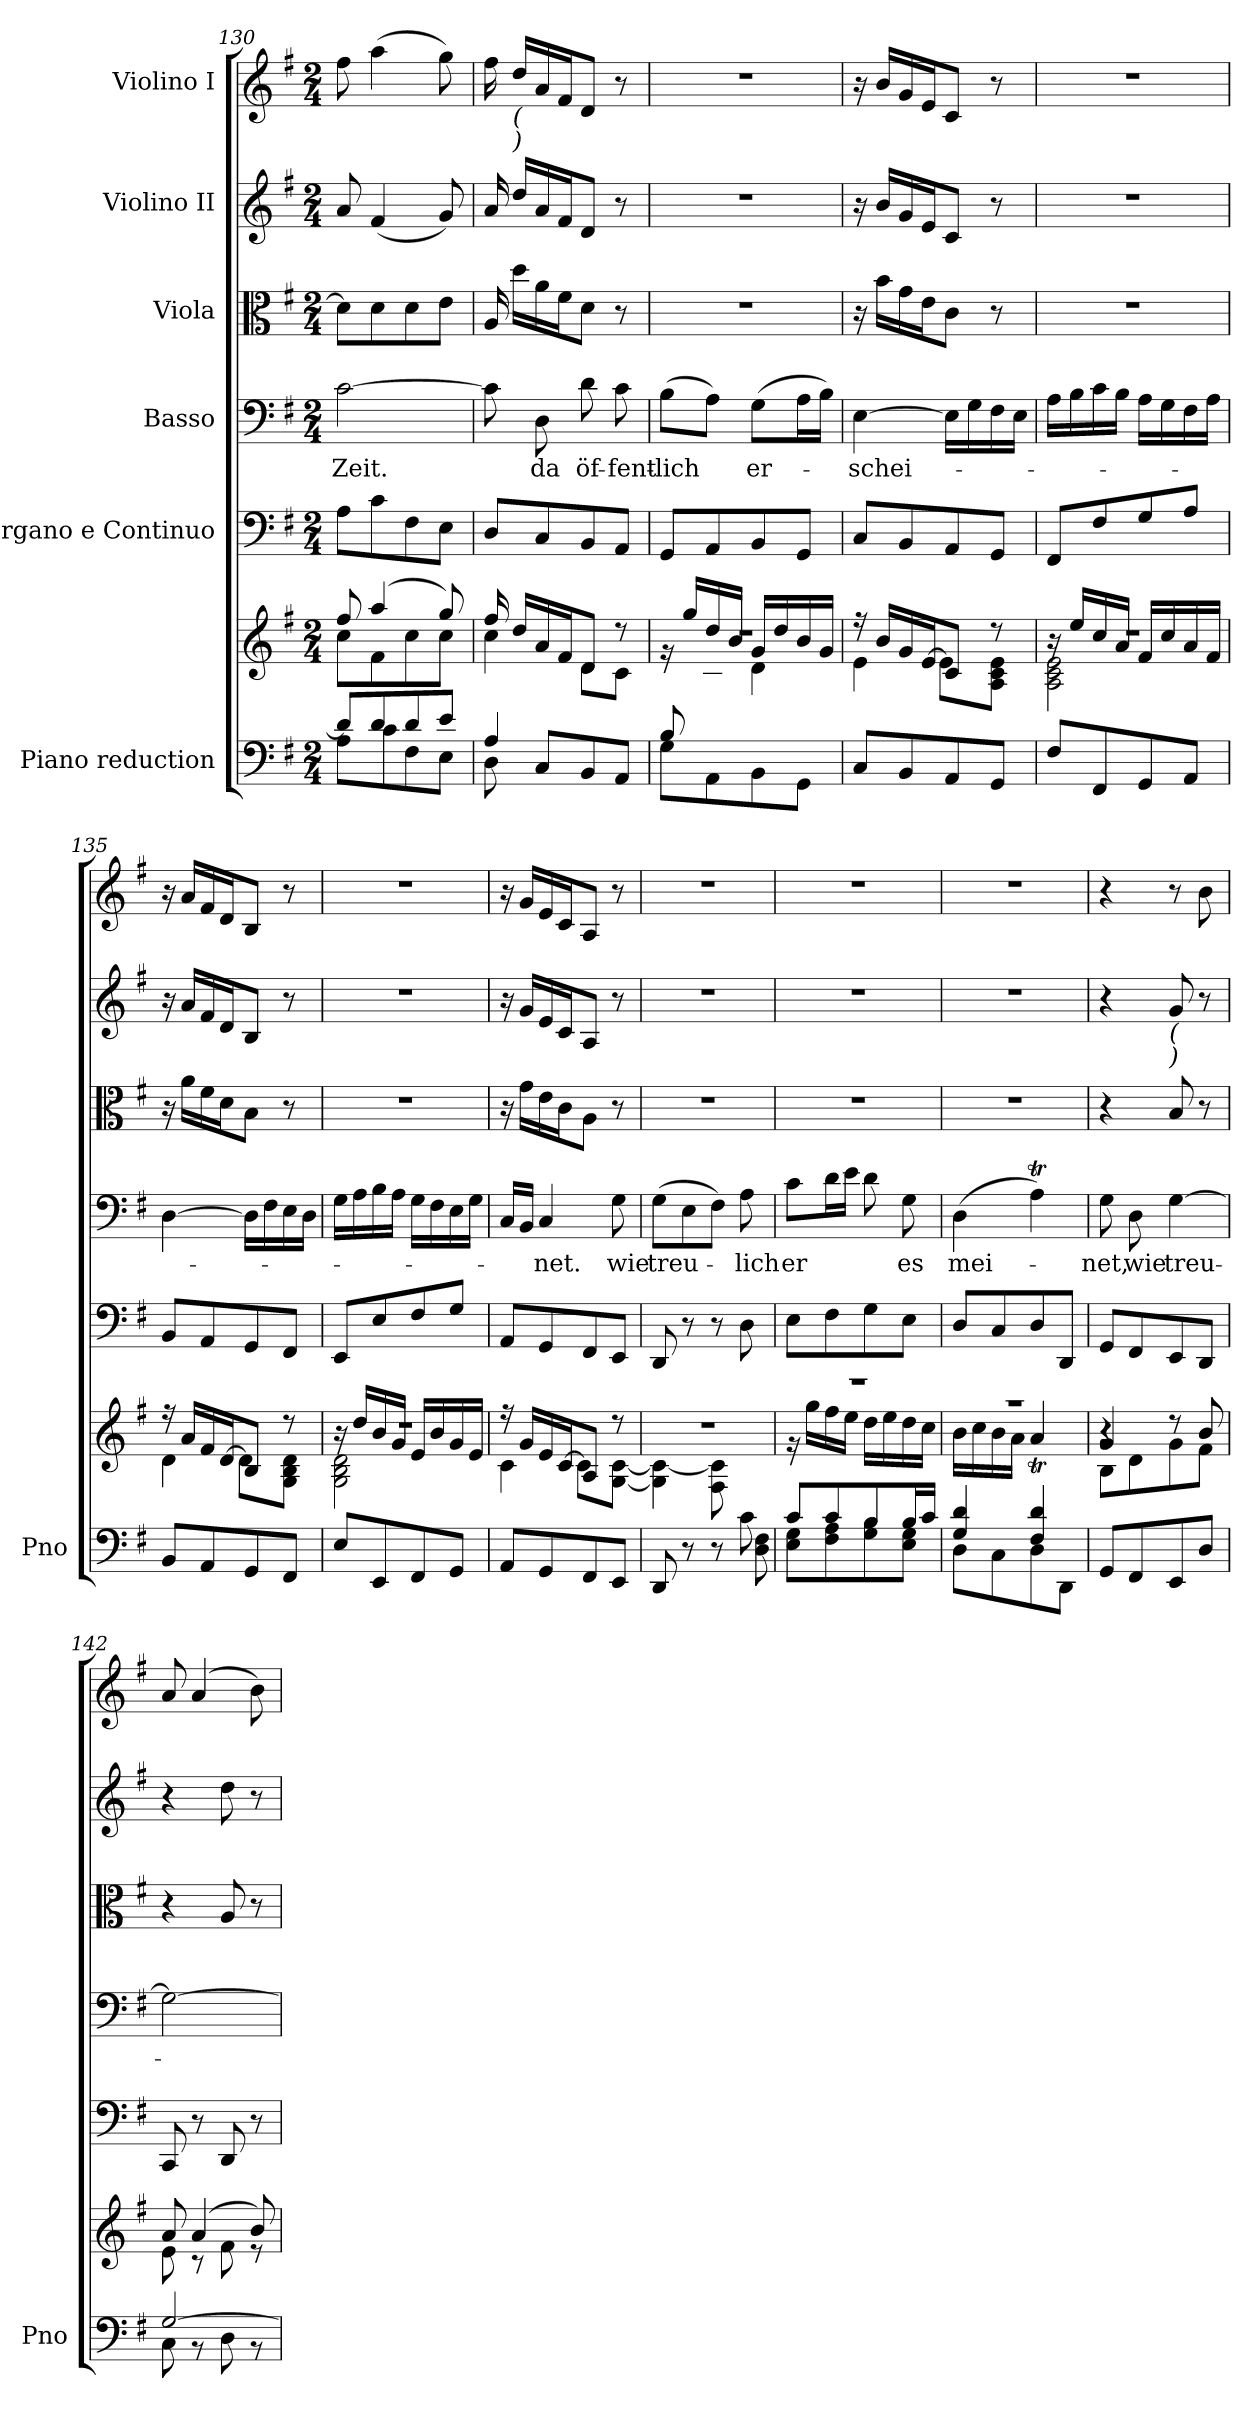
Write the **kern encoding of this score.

**kern	**kern	**kern	**kern	**text	**kern	**kern	**kern
*part6	*part6	*part5	*part4	*part4	*part3	*part2	*part1
*staff7	*staff6	*staff5	*staff4	*staff4	*staff3	*staff2	*staff1
*I"Piano reduction	*	*I"Organo e Continuo	*I"Basso	*	*I"Viola	*I"Violino II	*I"Violino I
*I'Pno	*	*	*	*	*	*	*
*clefF4	*clefG2	*clefF4	*clefF4	*	*clefC3	*clefG2	*clefG2
*k[f#]	*k[f#]	*k[f#]	*k[f#]	*	*k[f#]	*k[f#]	*k[f#]
*M2/4	*M2/4	*M2/4	*M2/4	*	*M2/4	*M2/4	*M2/4
=130	=130	=130	=130	=130	=130	=130	=130
*^	*^	*	*	*	*	*	*
!	!	!	!	!	!	!LO:LY:b	!	!	!
8d/L]	8A\L	8ff#/	8cc\L	8A\L	[2c\	Zeit.	8d\L]	8a/	8ff#\
8d/	8c\	(4aa/	8f#\	8c\	.	.	8d\	(4f#/	(4aa\
8d/	8F#\	.	8cc\	8F#\	.	.	8d\	.	.
8e/J	8E\J	8gg/)	8cc\J	8E\J	.	.	8e\J	8g/)	8gg\)
=131	=131	=131	=131	=131	=131	=131	=131	=131	=131
4A/	8D\	16ff#/	4cc\	8D/L	8c\]	.	16A/	16a/	16ff#\
!	!	!	!	!	!	!	!	!	!LO:TX:b:i:t=(
!	!	!	!	!	!	!	!	!	!LO:TX:b:i:t=)
.	.	16dd/LL	.	.	.	.	16dd\LL	16dd/LL	16dd/LL
!	!	!	!	!	!	!LO:LY:b	!	!	!
.	8C/L	16a/	.	8C/	8D\	da	16a\	16a/	16a/
.	.	16f#/J	.	.	.	.	16f#\J	16f#/J	16f#/J
!	!	!	!	!	!	!LO:LY:b	!	!	!
4ryy	8BB/	8d/J	8d\L	8BB/	8d\	öf-	8d\J	8d/J	8d/J
!	!	!	!	!	!	!LO:LY:b	!	!	!
.	8AA/J	8r	8c\J	8AA/J	8c\	-fent-	8r	8r	8r
=132	=132	=132	=132	=132	=132	=132	=132	=132	=132
*	*	*	*^	*	*	*	*	*	*
!	!	!	!	!	!	!	!LO:LY:b	!	!	!
8B/L	8G\L	2r	8ryy	16r	8GG/L	(8B\L	-lich	2r	2r	2r
.	.	.	.	16gg/LL	.	.	.	.	.	.
4.ryy	8AA\	.	8c\J	16dd/	8AA/	8A\J)	.	.	.	.
.	.	.	.	16b/JJ	.	.	.	.	.	.
!	!	!	!	!	!	!	!LO:LY:b	!	!	!
.	8BB\	.	4d\	16g/LL	8BB/	(8G\L	er-	.	.	.
.	.	.	.	16dd/	.	.	.	.	.	.
.	8GG\J	.	.	16b/	8GG/J	16A\L	.	.	.	.
.	.	.	.	16g/JJ	.	16B\JJ)	.	.	.	.
*v	*v	*	*	*	*	*	*	*	*	*
!!LO:LB:g=z
=133	=133	=133	=133	=133	=133	=133	=133	=133	=133
!	!	!	!	!	!	!LO:LY:b	!	!	!
*	*	*v	*v	*	*	*	*	*	*
8C/L	16r	4e\	8C/L	[4E\	-schei-	16r	16r	16r
.	16b/LL	.	.	.	.	16b\LL	16b/LL	16b/LL
8BB/	16g/	.	8BB/	.	.	16g\	16g/	16g/
.	[<16e/J	.	.	.	.	16e\J	16e/J	16e/J
8AA/	8c/J	8e\L]	8AA/	16E\LL]	.	8c\J	8c/J	8c/J
.	.	.	.	16G\	.	.	.	.
8GG/J	8r	8A\ 8c\ 8e\J	8GG/J	16F#\	.	8r	8r	8r
.	.	.	.	16E\JJ	.	.	.	.
=134	=134	=134	=134	=134	=134	=134	=134	=134
*	*	*^	*	*	*	*	*	*
8F#/L	2r	2A\ 2c\ 2e\	16r	8FF#/L	16A\LL	.	2r	2r	2r
.	.	.	16ee/LL	.	16B\	.	.	.	.
8FF#/	.	.	16cc/	8F#/	16c\	.	.	.	.
.	.	.	16a/JJ	.	16B\JJ	.	.	.	.
8GG/	.	.	16f#/LL	8G/	16A\LL	.	.	.	.
.	.	.	16cc/	.	16G\	.	.	.	.
8AA/J	.	.	16a/	8A/J	16F#\	.	.	.	.
.	.	.	16f#/JJ	.	16A\JJ	.	.	.	.
*	*	*v	*v	*	*	*	*	*	*
=135	=135	=135	=135	=135	=135	=135	=135	=135
8BB/L	16r	4d\	8BB/L	[4D\	.	16r	16r	16r
.	16a/LL	.	.	.	.	16a\LL	16a/LL	16a/LL
8AA/	16f#/	.	8AA/	.	.	16f#\	16f#/	16f#/
.	[<16d/J	.	.	.	.	16d\J	16d/J	16d/J
8GG/	8B/J	8d\L]	8GG/	16D\LL]	.	8B\J	8B/J	8B/J
.	.	.	.	16F#\	.	.	.	.
8FF#/J	8r	8G\ 8B\ 8d\J	8FF#/J	16E\	.	8r	8r	8r
.	.	.	.	16D\JJ	.	.	.	.
=136	=136	=136	=136	=136	=136	=136	=136	=136
*	*	*^	*	*	*	*	*	*
8E/L	2r	2G\ 2B\ 2d\	16r	8EE/L	16G\LL	.	2r	2r	2r
.	.	.	16dd/LL	.	16A\	.	.	.	.
8EE/	.	.	16b/	8E/	16B\	.	.	.	.
.	.	.	16g/JJ	.	16A\JJ	.	.	.	.
8FF#/	.	.	16e/LL	8F#/	16G\LL	.	.	.	.
.	.	.	16b/	.	16F#\	.	.	.	.
8GG/J	.	.	16g/	8G/J	16E\	.	.	.	.
.	.	.	16e/JJ	.	16G\JJ	.	.	.	.
*	*	*v	*v	*	*	*	*	*	*
=137	=137	=137	=137	=137	=137	=137	=137	=137
8AA/L	16r	4c\	8AA/L	16C/LL	.	16r	16r	16r
.	16g/LL	.	.	16BB/JJ	.	16g\LL	16g/LL	16g/LL
!	!	!	!	!	!LO:LY:b	!	!	!
8GG/	16e/	.	8GG/	4C/	-net.	16e\	16e/	16e/
.	[<16c/J	.	.	.	.	16c\J	16c/J	16c/J
8FF#/	8A/J	8c\L]	8FF#/	.	.	8A\J	8A/J	8A/J
!	!	!	!	!	!LO:LY:b	!	!	!
8EE/J	8r	[8G\ [8c\J	8EE/J	8G\	wie	8r	8r	8r
=138	=138	=138	=138	=138	=138	=138	=138	=138
*^	*	*	*	*	*	*	*	*
!	!	!	!	!	!	!LO:LY:b	!	!	!
4.ryy	8DD/	2r	4G\] 4c\_	8DD/	(8G\L	treu-	2r	2r	2r
.	8r	.	.	8r	8E\	.	.	.	.
.	8r	.	8F#\ 8c\]	8r	8F#\J)	.	.	.	.
!	!	!	!	!	!	!LO:LY:b	!	!	!
8c\	8D\ 8F#\	.	8ryy	8D\	8A\	-lich	.	.	.
=139	=139	=139	=139	=139	=139	=139	=139	=139	=139
!	!	!	!	!	!	!LO:LY:b	!	!	!
8c/L	8E\ 8G\L	2r	16r	8E\L	8c\L	er	2r	2r	2r
.	.	.	16gg\LL	.	.	.	.	.	.
8c/	8F#\ 8A\	.	16ff#\	8F#\	16d\L	.	.	.	.
.	.	.	16ee\JJ	.	16e\JJ	.	.	.	.
8B/	8G\ 8B\	.	16dd\LL	8G\	8d\	.	.	.	.
.	.	.	16ee\	.	.	.	.	.	.
!	!	!	!	!	!	!LO:LY:b	!	!	!
16B/L	8E\ 8G\J	.	16dd\	8E\J	8G\	es	.	.	.
16c/JJ	.	.	16cc\JJ	.	.	.	.	.	.
=140	=140	=140	=140	=140	=140	=140	=140	=140	=140
!	!	!	!	!	!	!LO:LY:b	!	!	!
4G/ 4d/	8D\L	2r	16b\LL	8D/L	(4D\	mei-	2r	2r	2r
.	.	.	16cc\	.	.	.	.	.	.
.	8C\	.	16b\	8C/	.	.	.	.	.
.	.	.	16a\JJ	.	.	.	.	.	.
4F#/ 4d/	8D\	.	4aT/	8D/	4AT\)	.	.	.	.
.	8DD\J	.	.	8DD/J	.	.	.	.	.
=141	=141	=141	=141	=141	=141	=141	=141	=141	=141
*	*	*	*^	*	*	*	*	*	*
!	!	!	!	!	!	!	!LO:LY:b	!	!	!
*v	*v	*	*	*	*	*	*	*	*	*
8GG/L	4g/	8B\L	4r	8GG/L	8G\	-net,	4r	4r	4r
!	!	!	!	!	!	!LO:LY:b	!	!	!
8FF#/	.	8d\	.	8FF#/	8D\	wie	.	.	.
!	!	!	!	!	!	!	!	!LO:TX:b:i:t=(	!
!	!	!	!	!	!	!	!	!LO:TX:b:i:t=)	!
!	!	!	!	!	!	!LO:LY:b	!	!	!
8EE/	8r	8g\	4ryy	8EE/	[4G\	treu-	8B/	8g/	8r
8D/J	8b/	8f#\J	.	8DD/J	.	.	8r	8r	8b\
*	*	*v	*v	*	*	*	*	*	*
!!LO:PB:g=z
=142	=142	=142	=142	=142	=142	=142	=142	=142
*^	*	*	*	*	*	*	*	*
[2G/	8C\	8a/	8e\	8CC/	2G\_	.	4r	4r	8a/
.	8r	(4a/	8r	8r	.	.	.	.	(4a/
.	8D\	.	8f#\	8DD/	.	.	8A/	8dd\	.
.	8r	8b/)	8r	8r	.	.	8r	8r	8b\)
*v	*v	*	*	*	*	*	*	*	*
*	*v	*v	*	*	*	*	*	*
=	=	=	=	=	=	=	=
*-	*-	*-	*-	*-	*-	*-	*-
